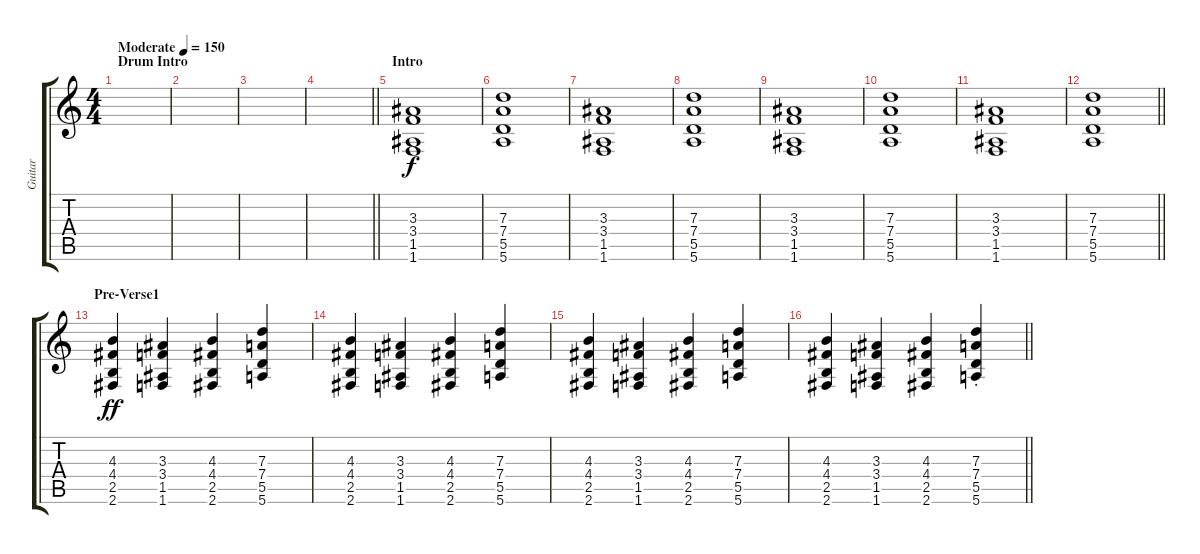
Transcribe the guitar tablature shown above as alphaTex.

\track ("Guitar" "Guitar") {instrument distortionguitar}
\staff {score tabs}
\tuning (E4 B3 G3 D3 A2 E2) {hide}
\ts (4 4)
\section ("" "Drum Intro")
\tempo (150 "Moderate")
\clef g2
\ks c
|
|
|
\barLineRight lightlight
|
\section ("" "Intro")
(3.3 3.4 1.5 1.6).1 |
(7.3 7.4 5.5 5.6).1 |
(3.3 3.4 1.5 1.6).1 |
(7.3 7.4 5.5 5.6).1 |
(3.3 3.4 1.5 1.6).1 |
(7.3 7.4 5.5 5.6).1 |
(3.3 3.4 1.5 1.6).1 |
\barLineRight lightlight
(7.3 7.4 5.5 5.6).1 |
\section ("" "Pre-Verse1")
(4.3 4.4 2.5 2.6).4{dy ff} (3.3 3.4 1.5 1.6).4 (4.3 4.4 2.5 2.6).4 (7.3 7.4 5.5 5.6).4 |
(4.3 4.4 2.5 2.6).4 (3.3 3.4 1.5 1.6).4 (4.3 4.4 2.5 2.6).4 (7.3 7.4 5.5 5.6).4 |
(4.3 4.4 2.5 2.6).4 (3.3 3.4 1.5 1.6).4 (4.3 4.4 2.5 2.6).4 (7.3 7.4 5.5 5.6).4 |
\barLineRight lightlight
(4.3 4.4 2.5 2.6).4 (3.3 3.4 1.5 1.6).4 (4.3 4.4 2.5 2.6).4 (7.3{st} 7.4{st} 5.5{st} 5.6{st}).4
